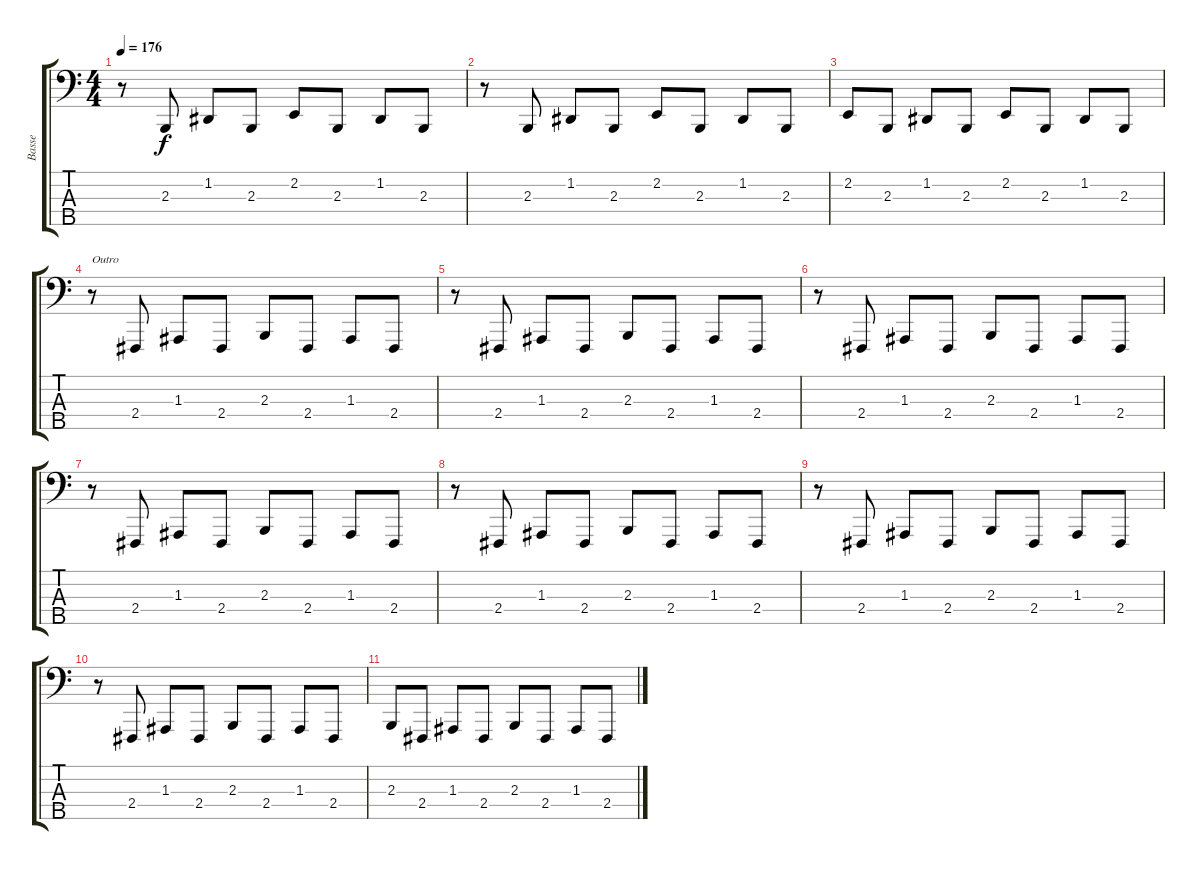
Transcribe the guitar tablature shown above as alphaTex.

\track ("Basse" "Basse") {instrument lead8bassandlead}
\staff {score tabs}
\tuning (G2 D2 A1 E1 B0) {hide}
\ts (4 4)
\tempo 176
\clef f4
\ks c
r.8{dy f} 2.3.8 1.2.8 2.3.8 2.2.8 2.3.8 1.2.8 2.3.8 |
r.8 2.3.8 1.2.8 2.3.8 2.2.8 2.3.8 1.2.8 2.3.8 |
2.2.8 2.3.8 1.2.8 2.3.8 2.2.8 2.3.8 1.2.8 2.3.8 |
r.8{txt "Outro"} 2.4.8 1.3.8 2.4.8 2.3.8 2.4.8 1.3.8 2.4.8 |
r.8 2.4.8 1.3.8 2.4.8 2.3.8 2.4.8 1.3.8 2.4.8 |
r.8 2.4.8 1.3.8 2.4.8 2.3.8 2.4.8 1.3.8 2.4.8 |
r.8 2.4.8 1.3.8 2.4.8 2.3.8 2.4.8 1.3.8 2.4.8 |
r.8 2.4.8 1.3.8 2.4.8 2.3.8 2.4.8 1.3.8 2.4.8 |
r.8 2.4.8 1.3.8 2.4.8 2.3.8 2.4.8 1.3.8 2.4.8 |
r.8 2.4.8 1.3.8 2.4.8 2.3.8 2.4.8 1.3.8 2.4.8 |
2.3.8 2.4.8 1.3.8 2.4.8 2.3.8 2.4.8 1.3.8 2.4.8
